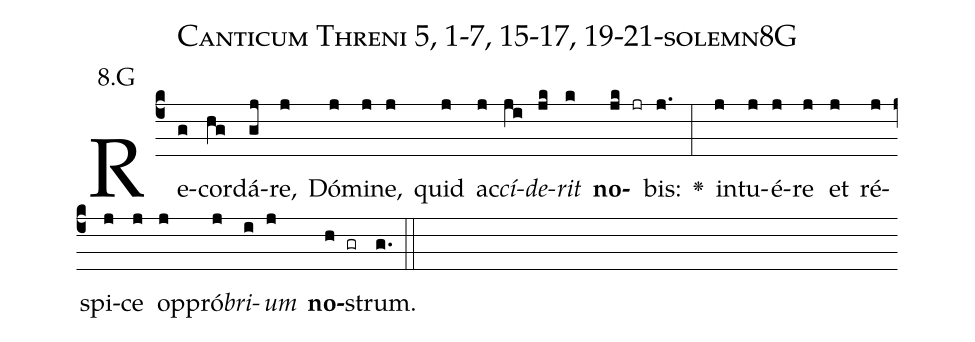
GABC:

name: Canticum Threni 5, 1-7, 15-17, 19-21-solemn8G;
annotation: 8.G;
%%
(c4)Re(g)cor(hg)dá(gj)re,(j) Dó(j)mi(j)ne,(j) quid(j) ac(j)<i>cí</i>(ji)<i>de</i>(jk)<i>rit</i>(k) <b>no</b>(jk jr)bis:(j.) <v>\greheightstar</v>(:) in(j)tu(j)é(j)re(j) et(j) ré(j)spi(j)ce(j) op(j)pró(j)<i>bri</i>(i)<i>um</i>(j) <b>no</b>(h gr)strum.(g.) (::)


%E(j) u(j) o(i) u(j) a(h) e.(g.) (::)
